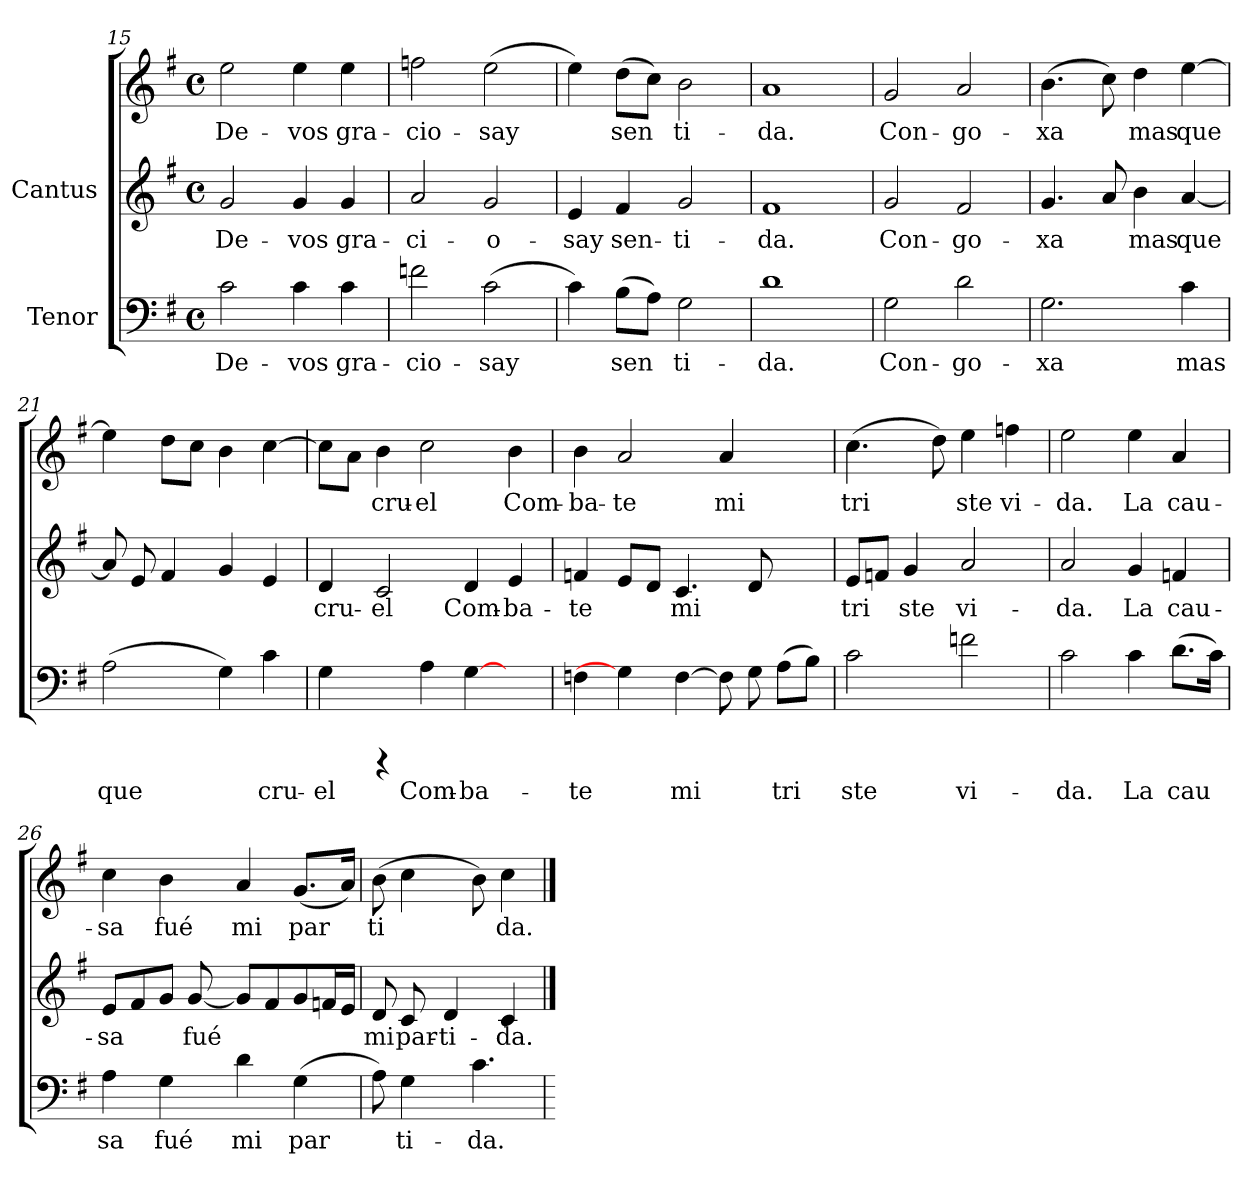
**kern	**text	**kern	**text	**kern	**text
*part2	*part2	*part1	*part1	*part1	*part1
*staff3	*staff3	*staff2	*staff2	*staff1	*staff1
*I"Tenor	*	*I"Cantus	*	*	*
*clefF4	*	*clefG2	*	*clefG2	*
*k[f#]	*	*k[f#]	*	*k[f#]	*
*G:	*	*G:	*	*G:	*
*M4/4	*	*M4/4	*	*M4/4	*
*met(c)	*	*met(c)	*	*met(c)	*
=15	=15	=15	=15	=15	=15
!	!LO:LY:b:cj	!	!LO:LY:b:cj	!	!LO:LY:b:cj
2c\	De-	2g/	-De-	2ee\	De-
!	!LO:LY:b:cj	!	!LO:LY:b:cj	!	!LO:LY:b:cj
4c\	-vos	4g/	-vos	4ee\	-vos
!	!LO:LY:b:cj	!	!LO:LY:b:cj	!	!LO:LY:b:cj
4c\	gra-	4g/	gra-	4ee\	gra-
=16	=16	=16	=16	=16	=16
!	!LO:LY:b:cj	!	!LO:LY:b:cj	!	!LO:LY:b:cj
2fn\	-cio-	2a/	ci-	2ffn\	-cio-
!	!LO:LY:b:cj	!	!LO:LY:b:cj	!	!LO:LY:b:cj
(>2c\	-say	2g/	-o-	(>2ee\	-say
!!LO:LB:g=z
=17	=17	=17	=17	=17	=17
!	!LO:LY:b:cj	!	!LO:LY:b:cj	!	!LO:LY:b:cj
4c\)	.	4e/	-say	4ee\)	-
!	!LO:LY:b:cj	!	!LO:LY:b:cj	!	!LO:LY:b:cj
(>8B\L	sen-	4f#/	sen-	(>8dd\L	sen-
!	!LO:LY:b:cj	!	!	!	!LO:LY:b:cj
8A\J)	-	.	.	8cc\J)	-
!	!LO:LY:b:cj	!	!LO:LY:b:cj	!	!LO:LY:b:cj
2G\	ti-	2g/	-ti-	2b\	ti-
=18	=18	=18	=18	=18	=18
!	!LO:LY:b:cj	!	!LO:LY:b:cj	!	!LO:LY:b:cj
1d	-da.	1f#	da.	1a	-da.
=19	=19	=19	=19	=19	=19
!	!LO:LY:b:cj	!	!LO:LY:b:cj	!	!LO:LY:b:cj
2G\	Con-	2g/	-Con-	2g/	Con-
!	!LO:LY:b:cj	!	!LO:LY:b:cj	!	!LO:LY:b:cj
2d\	-go-	2f#/	-go-	2a/	-go-
=20	=20	=20	=20	=20	=20
!	!LO:LY:b:cj	!	!LO:LY:b:cj	!	!LO:LY:b:cj
2.G\	-xa	4.g/	xa	(>4.b\	-xa
!	!	!	!LO:LY:b:cj	!	!LO:LY:b:cj
.	.	8a/	.	8cc\)	.
!	!	!	!LO:LY:b:cj	!	!LO:LY:b:cj
.	.	4b\	mas	4dd\	mas
!	!LO:LY:b:cj	!	!LO:LY:b:cj	!	!LO:LY:b:cj
4c\	mas	[<4a/	que	[>4ee\	que
=21	=21	=21	=21	=21	=21
!	!LO:LY:b:cj	!	!	!	!
(>2A\	que	8a/]	.	4ee\]	.
.	.	8e/	.	.	.
.	.	4f#/	.	8dd\L	.
.	.	.	.	8cc\J	.
!	!LO:LY:b:cj	!	!	!	!
4G\)	.	4g/	.	4b\	.
!	!LO:LY:b:cj	!	!	!	!
4c\	cru-	4e/	.	[>4cc\	.
!!LO:PB:g=z
=22	=22	=22	=22	=22	=22
!	!LO:LY:b:cj	!	!LO:LY:b:cj	!	!
4G\	-el	4d/	-cru-	8cc\L]	.
.	.	.	.	8a\J	.
!	!	!	!LO:LY:b:cj	!	!LO:LY:b:cj
4rCCC	.	2c/	-el	4b\	cru-
!	!LO:LY:b:cj	!	!	!	!LO:LY:b:cj
4A\	Com-	.	.	2cc\	-el
!	!LO:LY:b:cj	!	!LO:LY:b:cj	!	!
[4G\	-ba-	4d/	Com-	.	.
!	!	!	!LO:LY:b:cj	!	!LO:LY:b:cj
4ryy	.	4e/	-ba-	4b\	Com-
=23	=23	=23	=23	=23	=23
!	!LO:LY:b:cj	!	!LO:LY:b:cj	!	!LO:LY:b:cj
4Fn\	-te	4fn/	te	4b\	-ba-
!	!	!	!LO:LY:b:cj	!	!LO:LY:b:cj
4G\]	.	8e/L	.	2a/	-te
!	!	!	!LO:LY:b:cj	!	!
.	.	8d/J	.	.	.
!	!LO:LY:b:cj	!	!LO:LY:b:cj	!	!
[>4F\	mi	4.c/	mi	.	.
!	!LO:LY:b:cj	!	!	!	!LO:LY:b:cj
8Fn\]	.	.	.	4a/	mi
!	!LO:LY:b:cj	!	!LO:LY:b:cj	!	!
8G\	.	8d/	.	.	.
!	!LO:LY:b:cj	!	!	!	!
(>8A\L	tri-	4ryy	.	4ryy	.
!	!LO:LY:b:cj	!	!	!	!
8B\J)	--	.	.	.	.
=24	=24	=24	=24	=24	=24
!	!LO:LY:b:cj	!	!LO:LY:b:cj	!	!LO:LY:b:cj
2c\	-ste	8e/L	-tri-	(>4.cc\	tri-
!	!	!	!LO:LY:b:cj	!	!
.	.	8fn/J	-	.	.
!	!	!	!LO:LY:b:cj	!	!
.	.	4g/	ste	.	.
!	!	!	!	!	!LO:LY:b:cj
.	.	.	.	8dd\)	-
!	!LO:LY:b:cj	!	!LO:LY:b:cj	!	!LO:LY:b:cj
2fn\	vi-	2a/	vi-	4ee\	ste
!	!	!	!	!	!LO:LY:b:cj
.	.	.	.	4ffn\	vi-
=25	=25	=25	=25	=25	=25
!	!LO:LY:b:cj	!	!LO:LY:b:cj	!	!LO:LY:b:cj
2c\	-da.	2a/	-da.	2ee\	-da.
!	!LO:LY:b:cj	!	!LO:LY:b:cj	!	!LO:LY:b:cj
4c\	La	4g/	La	4ee\	La
!	!LO:LY:b:cj	!	!LO:LY:b:cj	!	!LO:LY:b:cj
(>8.d\L	cau-	4fn/	cau-	4a/	cau-
!	!LO:LY:b:cj	!	!	!	!
16c\J)	--	.	.	.	.
!!LO:LB:g=z
=26	=26	=26	=26	=26	=26
!	!LO:LY:b:cj	!	!LO:LY:b:cj	!	!LO:LY:b:cj
4A\	-sa	8e/L	-sa	4cc\	-sa
!	!	!	!LO:LY:b:cj	!	!
.	.	8f#/	.	.	.
!	!LO:LY:b:cj	!	!LO:LY:b:cj	!	!LO:LY:b:cj
4G\	fué	8g/J	.	4b\	fué
!	!	!	!LO:LY:b:cj	!	!
.	.	[<8g/	fué	.	.
!	!LO:LY:b:cj	!	!LO:LY:b:cj	!	!LO:LY:b:cj
4d\	mi	8g/L]	.	4a/	mi
!	!	!	!LO:LY:b:cj	!	!
.	.	8f#/	.	.	.
!	!LO:LY:b:cj	!	!LO:LY:b:cj	!	!LO:LY:b:cj
(>4G\	par-	8g/	.	(<8.g/L	par-
!	!	!	!LO:LY:b:cj	!	!
.	.	16fn/	.	.	.
!	!	!	!LO:LY:b:cj	!	!LO:LY:b:cj
.	.	16e/J	.	16a/J)	--
=27	=27	=27	=27	=27	=27
!	!LO:LY:b:cj	!	!LO:LY:b:cj	!	!LO:LY:b:cj
8A\)	-	8d/	mi	(>8b\	ti-
!	!LO:LY:b:cj	!	!LO:LY:b:cj	!	!LO:LY:b:cj
4G\	ti-	8c/	par-	4cc\	-
!	!	!	!LO:LY:b:cj	!	!
.	.	4d/	-ti-	.	.
!	!LO:LY:b:cj	!	!	!	!LO:LY:b:cj
4.c\	-da.	.	.	8b\)	.
!	!	!	!LO:LY:b:cj	!	!LO:LY:b:cj
.	.	4c/	-da.	4cc\	da.
=	==	==	==	==	==
*-	*-	*-	*-	*-	*-
